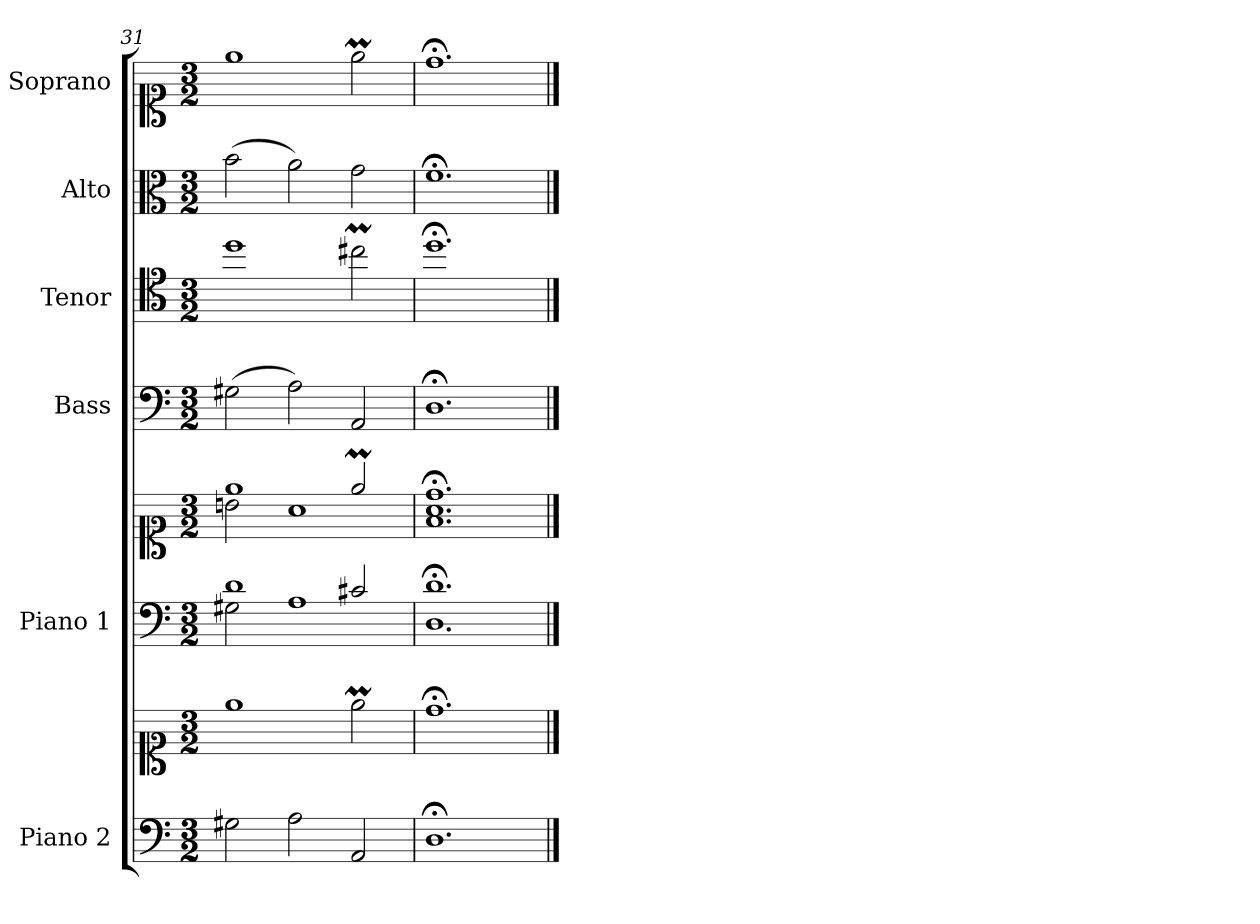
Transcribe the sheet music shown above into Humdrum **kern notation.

**kern	**kern	**kern	**kern	**kern	**kern	**kern	**kern
*part6	*part6	*part5	*part5	*part4	*part3	*part2	*part1
*staff8	*staff7	*staff6	*staff5	*staff4	*staff3	*staff2	*staff1
*I"Piano 2	*	*I"Piano 1	*	*I"Bass	*I"Tenor	*I"Alto	*I"Soprano
*I'Pno 2	*	*I'Pno 1	*	*I'B.	*I'T.	*I'A.	*I'S.
*clefF4	*clefC1	*clefF4	*clefC1	*clefF4	*clefC4	*clefC3	*clefC1
*	*	*	*	*	*ITrd7c12	*	*
*k[]	*k[]	*k[]	*k[]	*k[]	*k[]	*k[]	*k[]
*M3/2	*M3/2	*M3/2	*M3/2	*M3/2	*M3/2	*M3/2	*M3/2
=31	=31	=31	=31	=31	=31	=31	=31
*	*	*^	*^	*	*	*	*
2G#X\	1ee\	1d/	2G#X\	1ee/	2bn\	(2G#X\	1d\	(2b\	1ee\
2A\	.	.	1A\	.	1a\	2A\)	.	2a\)	.
2AA/	2eem\	2c#X/	.	2eem/	.	2AA/	2c#Xm\	2g\	2eem\
=32	=32	=32	=32	=32	=32	=32	=32	=32	=32
*	*	*	*	*	*^	*	*	*	*
1.D;/	1.dd;<\	1.d;/	1.D\	1.dd;</	1.a\	1.f\	1.D;</	1.d;<\	1.f;<\	1.dd;<\
*	*	*v	*v	*	*	*	*	*	*	*
*	*	*	*v	*v	*v	*	*	*	*
==	==	==	==	==	==	==	==
*-	*-	*-	*-	*-	*-	*-	*-
